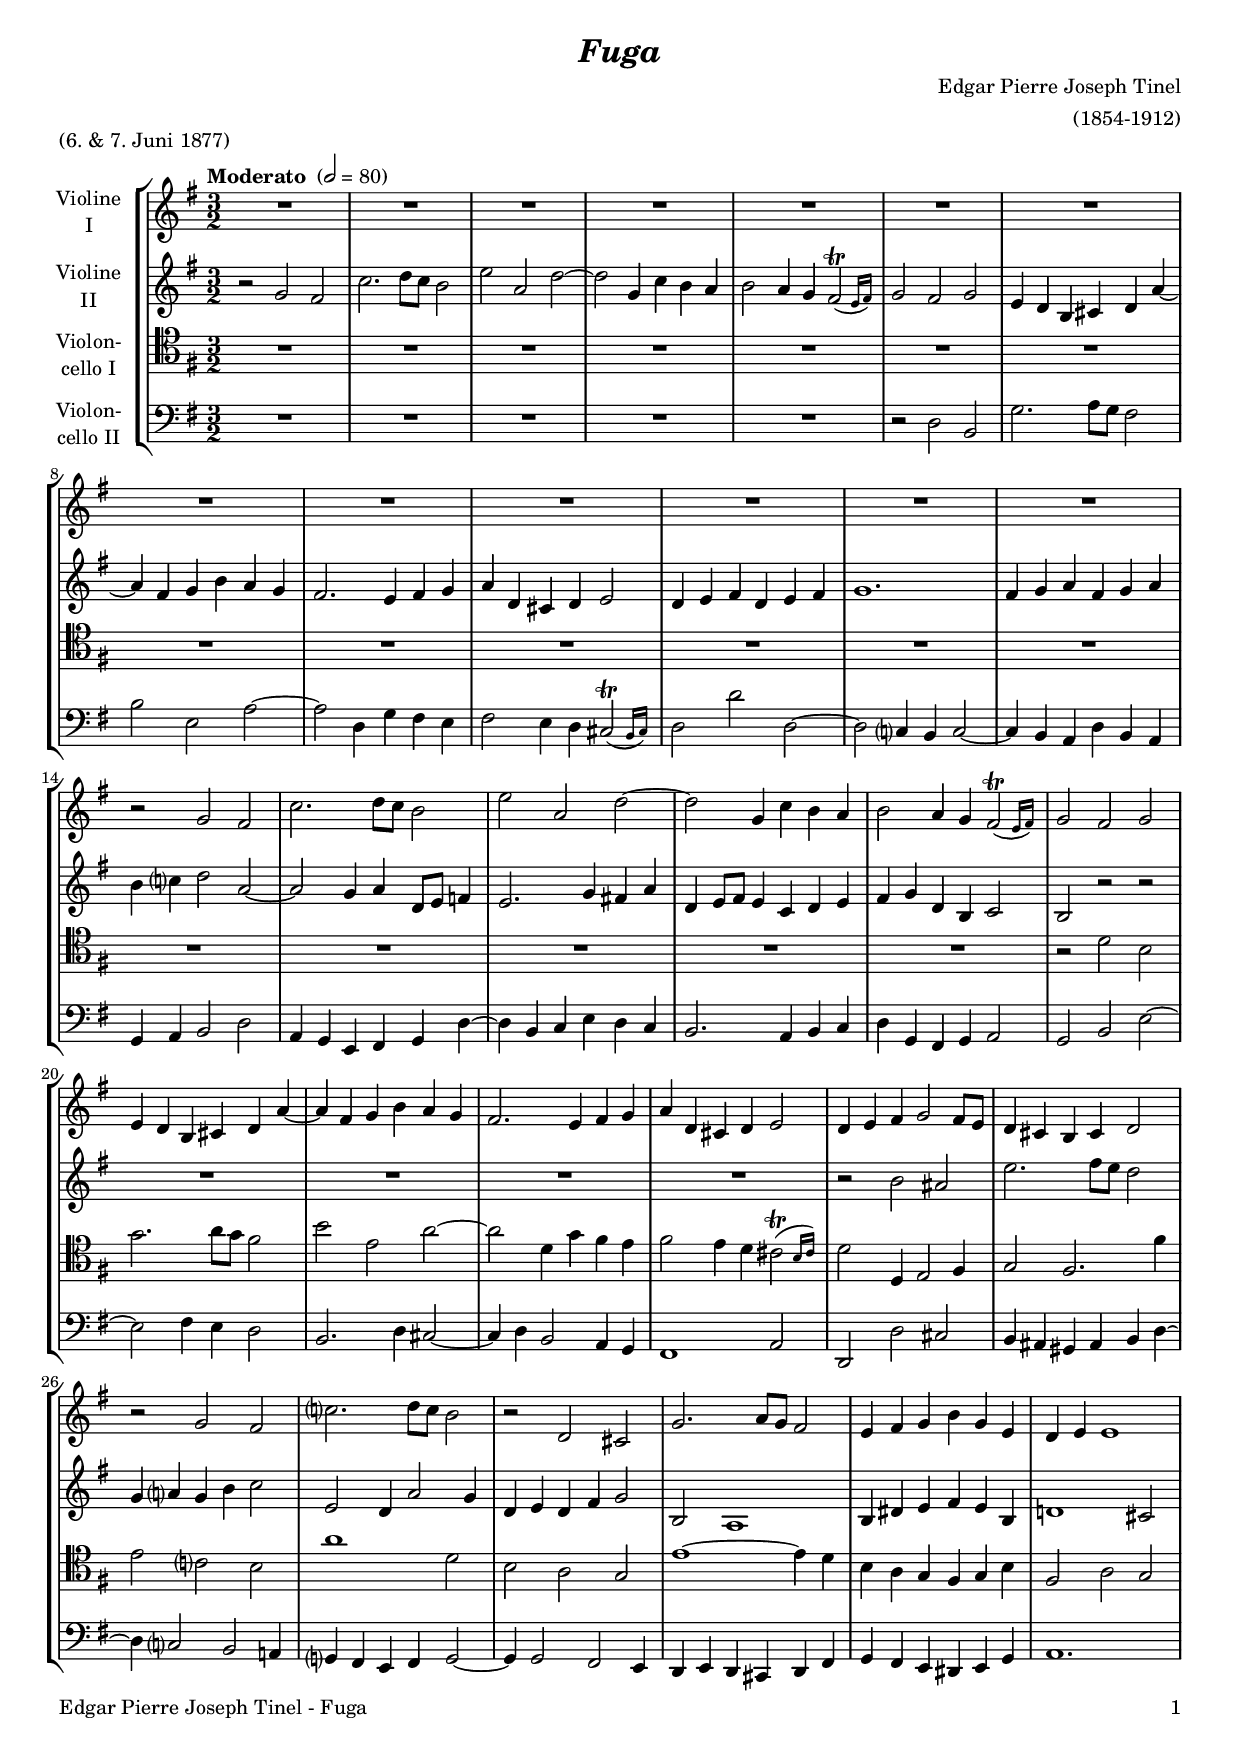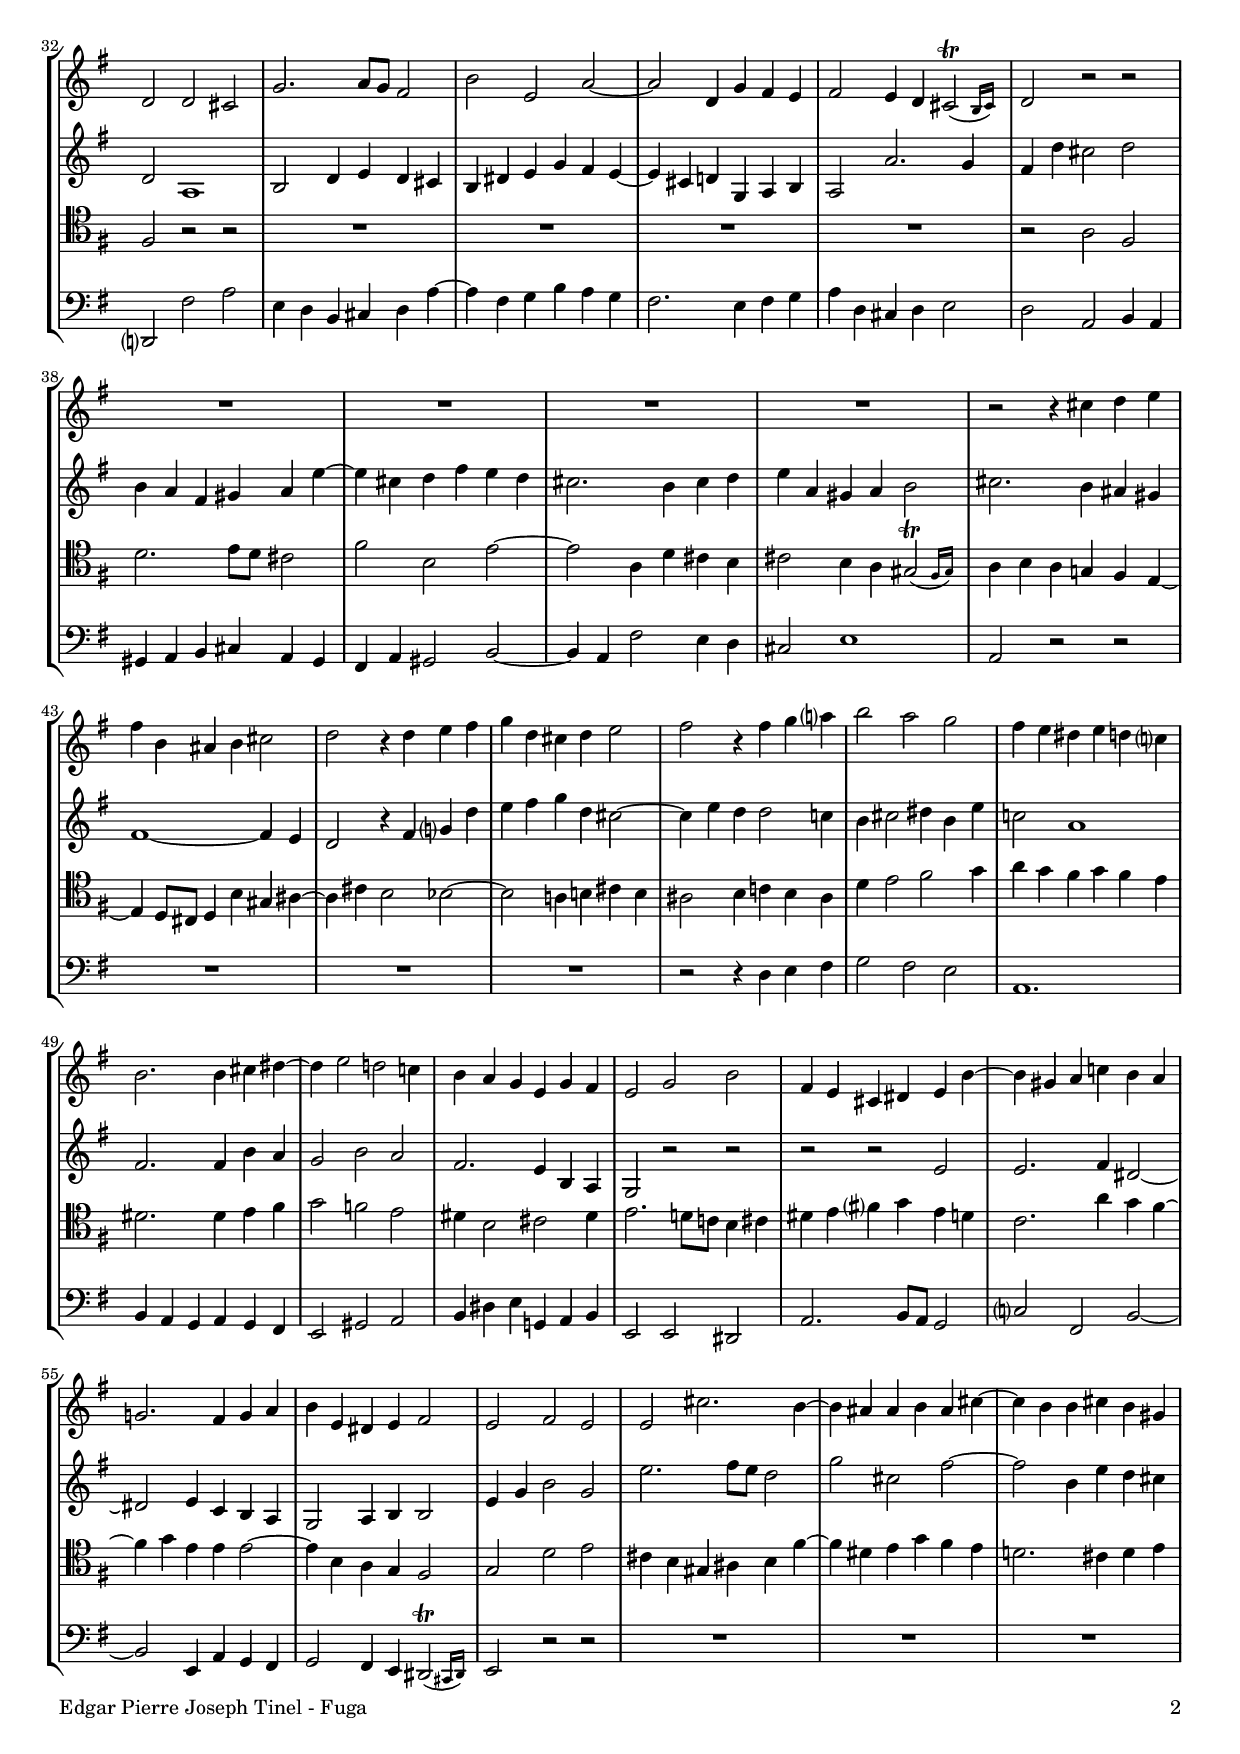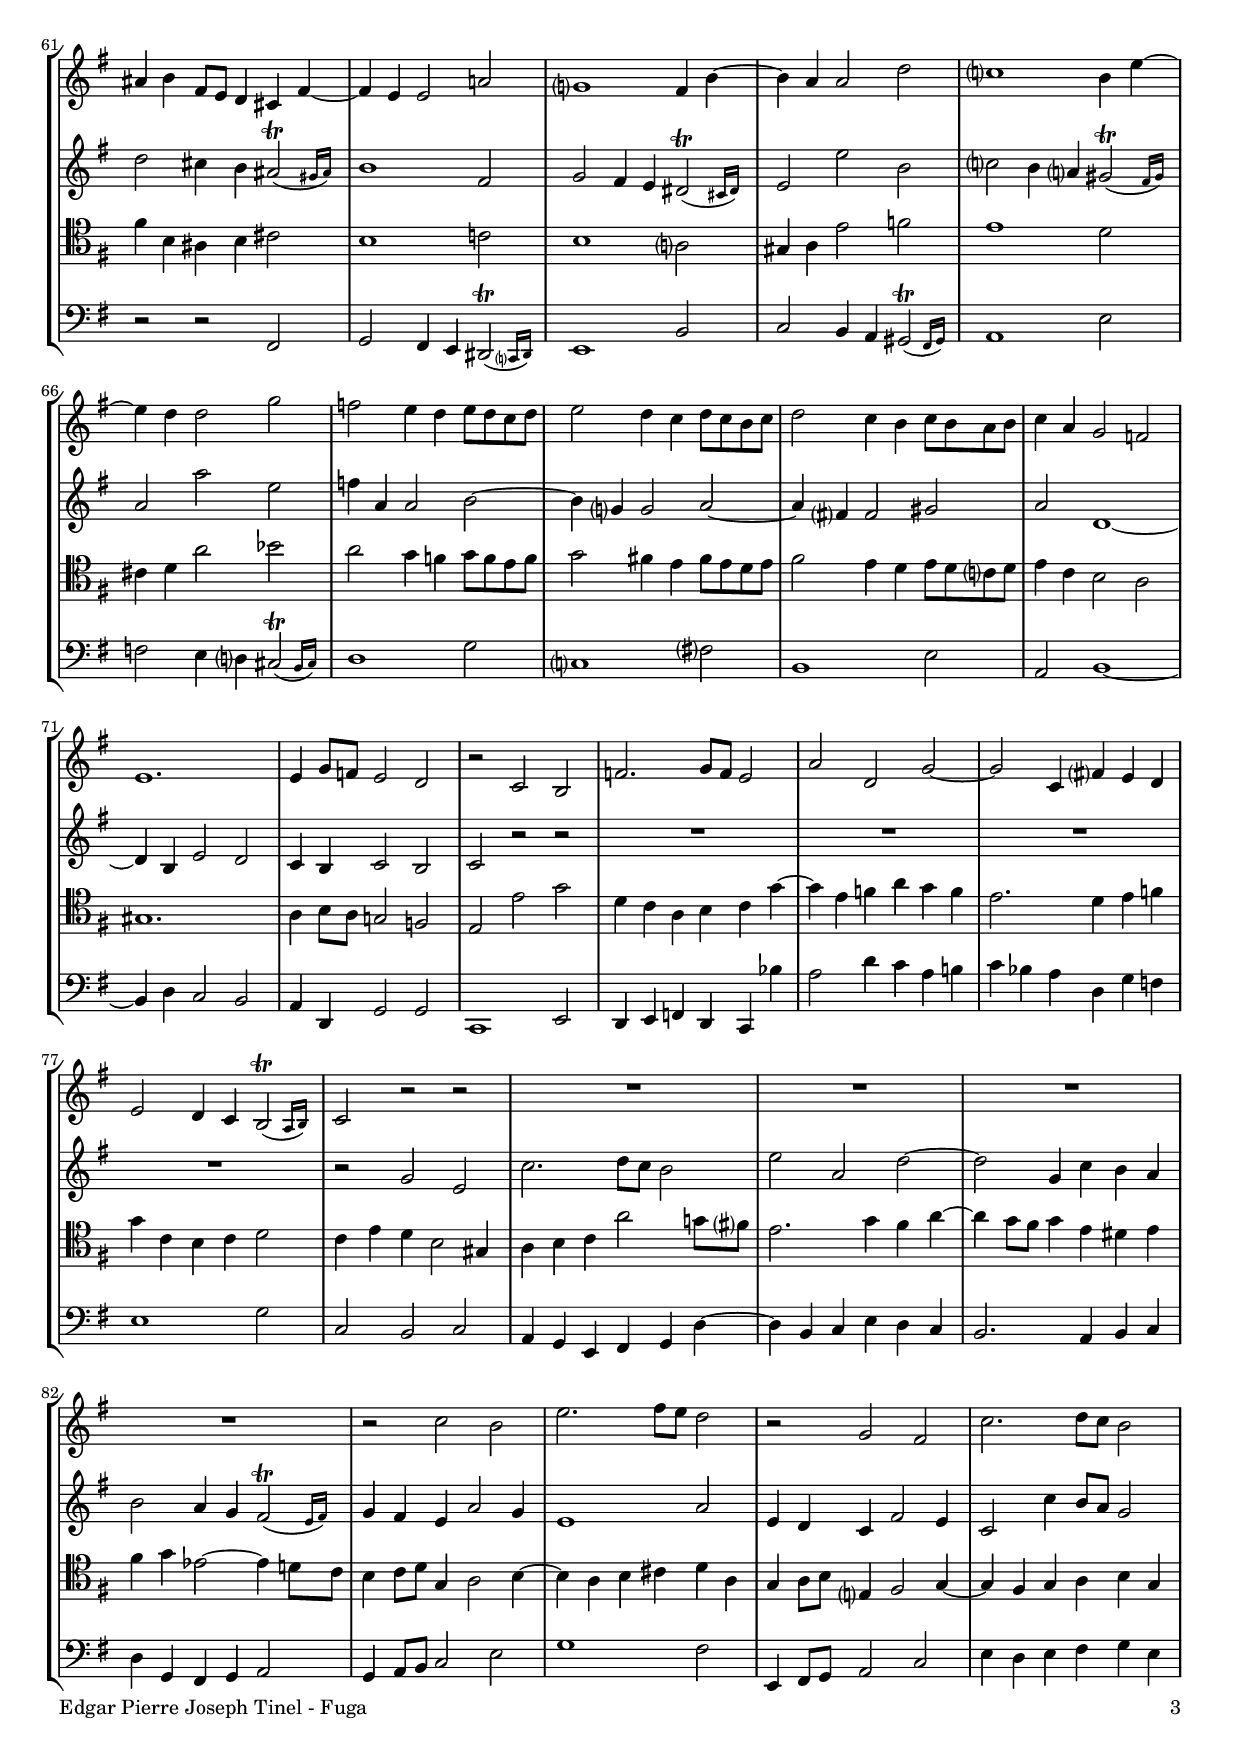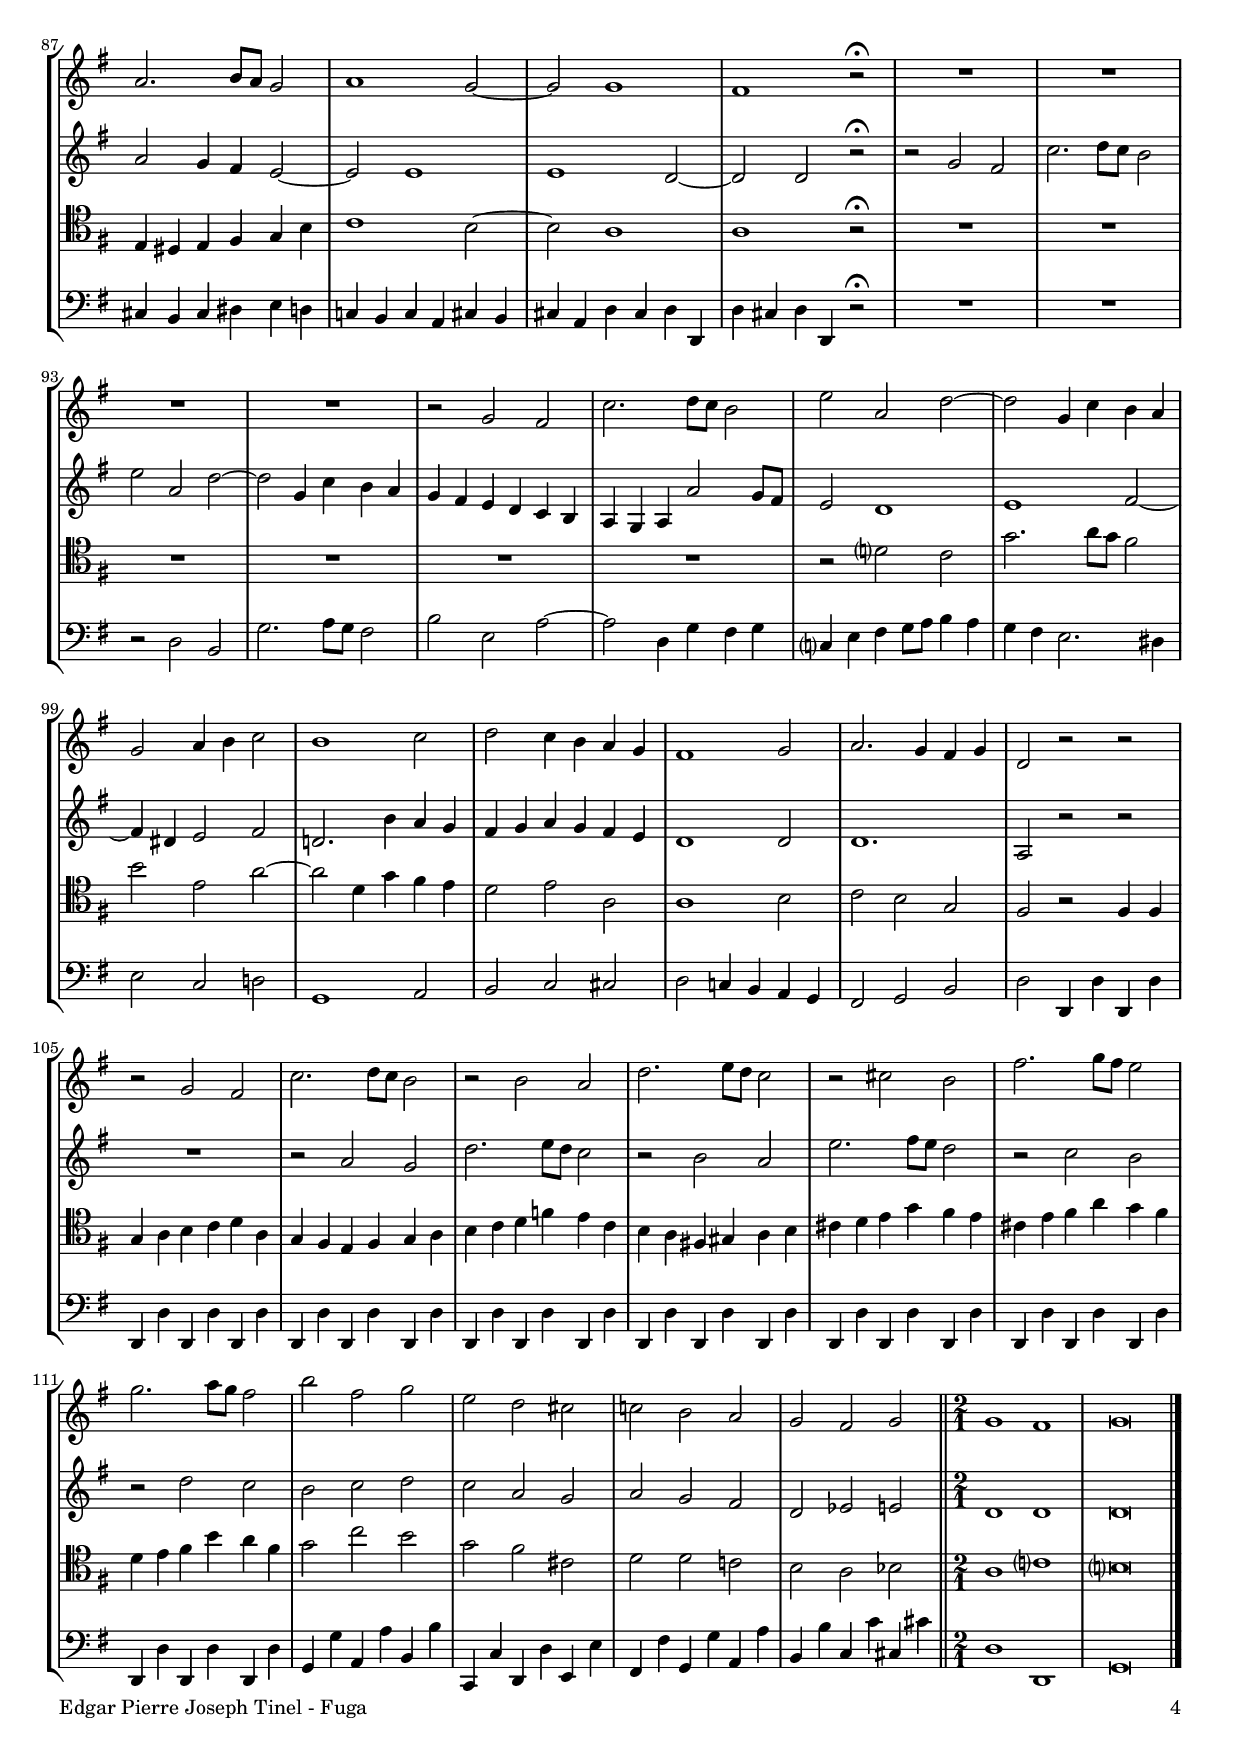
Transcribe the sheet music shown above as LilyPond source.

\version "2.24.1"
\include "deutsch.ly"

#(set-global-staff-size 17.5)

\header {
  title     = \markup \bold \italic "Fuga"
  composer  = "Edgar Pierre Joseph Tinel"
  arranger  = "(1854-1912)"
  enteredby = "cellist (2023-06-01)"
  piece     = "(6. & 7. Juni 1877)"
}

voiceconsts = {
  \key g \major
  \time 3/2
  \clef "treble"
%  \numericTimeSignature
  \compressEmptyMeasures
  % Set default beaming for all staves
  \set Timing.beamExceptions = #'()
  \set Timing.baseMoment     = #(ly:make-moment 1 4)
  \set Timing.beatStructure  = #'(1 1 1)
  \tempo "Moderato " 2=80
}

mist = "string ensemble 1"
mivl = "violin"
miba = "cello"
mipz = "pizzicato strings"

dcaf = \mark \markup \box \italic "D.C. al Fine"
fine = \mark \markup \box \italic "Fine"

va = \relative c'' {
  \voiceconsts

  R1.*13
  r2 g fis
  c'2. d8 c h2
  e a, d~
  d g,4 c h a

  h2 a4 g \afterGrace fis2(\trill { e16[ fis]) }
  g2 fis g
  e4 d h cis d a'~
  a fis g h a g
  fis2. e4 fis g
  a d, cis d e2

  d4 e fis g2 fis8 e
  d4 cis h cis d2
  r g fis
  c'?2. d8 c h2
  r d, cis
  g'2. a8 g fis2

  e4 fis g h g e
  d e e1
  d2 d cis
  g'2. a8 g fis2
  h e, a~
  a d,4 g fis e

  fis2 e4 d \afterGrace cis2(\trill { h16[ cis]) }
  d2 r r
  R1.*4
  r2 r4 cis' d e
  fis h, ais h cis2
  d r4 d e fis
  g d cis d e2
  fis
  r4 fis g a?
  h2 a g

  fis4 e dis e d c?
  h2. h4 cis dis~
  dis e2 d c!4
  h a g e g fis
  e2 g h
  fis4 e cis dis e h'~

  h gis a c! h a
  g!2. fis4 g a
  h e, dis e fis2
  e fis e
  e cis'2. h4~
  h ais ais h ais cis~

  cis h h cis h gis
  ais h fis8 e d4 cis fis~
  fis e e2 a!
  g?1 fis4 h~
  h a a2 d
  c?1 h4 e~

  e d d2 g
  f e4 d e8 d c d
  e2 d4 c d8 c h c
  d2 c4 h c8 h a h
  c4 a g2 f
  e1.

  e4 g8 f e2 d
  r c h
  f'2. g8 f e2
  a d, g~
  g c,4 fis? e d
  e2 d4 c \afterGrace h2(\trill { a16[ h]) }

  c2 r r
  R1.*4
  r2 c' h

  e2. fis8 e d2
  r g, fis
  c'2. d8 c h2
  a2. h8 a g2
  a1 g2~
  g g1

  fis r2\fermata
  R1.*4 r2 g fis

  c'2. d8 c h2
  e a, d~
  d g,4 c h a
  g2 a4 h c2
  h1 c2
  d2 c4 h a g

  fis1 g2
  a2. g4 fis g
  d2 r r
  r g fis
  c'2. d8 c h2
  r h a

  d2. e8 d c2
  r cis h
  fis'2. g8 fis e2
  g2. a8 g fis2
  h fis g
  e d cis

  c! h a
  g fis g \bar "||" \time 2/1
  g1 fis
  g\breve \bar "|."
}

vb = \relative c'' {
  \voiceconsts

  r2 g fis
  c'2. d8 c h2
  e a, d~
  d g,4 c h a
  h2 a4 g \afterGrace fis2(\trill { e16[ fis]) }

  g2 fis g
  e4 d h cis d a'~
  a fis g h a g
  fis2. e4 fis g
  a d, cis d e2
  d4 e fis d e fis

  g1.
  fis4 g a fis g a
  h c? d2 a~
  a g4 a d,8 e f4
  e2. g4 fis! a
  d, e8 fis e4 c d e

  fis g d h c2
  h r r
  R1.*4
  r2 h' ais
  e'2. fis8 e d2
  g,4 a? g h c2
  e, d4 a'2 g4
  d e d fis g2
  h, a1

  h4 dis e fis e h
  d!1 cis2
  d a1
  h2 d4 e d cis
  h dis e g fis e~
  e cis d! g, a h

  a2 a'2. g4
  fis d' cis2 d
  h4 a fis gis a e'~
  e cis d fis e d
  cis2. h4 cis d
  e a, gis a h2

  cis2. h4 ais gis
  fis1~ fis4 e
  d2 r4 fis g? d'
  e fis g d cis2~
  cis4 e d d2 c4
  h cis2 dis4 h e

  c!2 a1
  fis2. fis4 h a
  g2 h a
  fis2. e4 h a
  g2 r r
  r r e'

  e2. fis4 dis2~
  dis e4 c h a
  g2 a4 h h2
  e4 g h2 g
  e'2. fis8 e d2
  g cis,2 fis~

  fis h,4 e d cis
  d2 cis4 h \afterGrace ais2(\trill { gis16[ ais]) }
  h1 fis2
  g fis4 e \afterGrace dis2(\trill { cis16[ dis]) }
  e2 e' h
  c? h4 a? \afterGrace gis2(\trill { fis16[ gis]) }

  a2 a' e
  f4 a, a2 h~
  h4 g? g2 a~
  a4 fis? fis2 gis
  a d,1~
  d4 h e2 d

  c4 h c2 h
  c r r
  R1.*4

  r2 g' e
  c'2. d8 c h2
  e a, d~
  d g,4 c h a
  h2 a4 g \afterGrace fis2(\trill { e16[ fis]) }
  g4 fis e a2 g4

  e1 a2
  e4 d c fis2 e4
  c2 c'4 h8 a g2
  a g4 fis e2~
  e e1
  e d2~

  d d r\fermata
  r g fis
  c'2. d8 c h2
  e a, d~
  d g,4 c h a
  g fis e d c h

  a g a a'2 g8 fis
  e2 d1
  e fis2~
  fis4 dis e2 fis
  d!2. h'4 a g
  fis g a g fis e

  d1 d2
  d1.
  a2 r r
  R1.
  r2 a' g
  d'2. e8 d c2
  
  r h a
  e'2. fis8 e d2
  r c h
  r d c
  h c d
  c a g

  a g fis
  d es e \bar "||" \time 2/1
  d1 d
  d\breve \bar "|."
}

vc = \relative c' {
  \voiceconsts
  \clef "tenor"

  R1.*18
  r2 d h
  g'2. a8 g fis2
  h e, a~
  a d,4 g fis e
  fis2 e4 d \afterGrace cis2(\trill { h16[ cis]) }

  d2 d,4 e2 fis4
  g2 fis2. fis'4
  e2 c? h
  
  a'1 d,2
  h a g
  e'1~ e4 d

  h a g fis g h
  fis2 a g
  fis r r
  R1.*4
  r2 a fis
  d'2. e8 d cis2
  fis h, e~
  e a,4 d cis h
  cis2 h4 a \afterGrace gis2(\trill { fis16[ gis]) }

  a4 h a g! fis e~
  e d8 cis d4 h' gis ais~
  ais cis h2 b~
  b a!4 h cis h
  ais2 h4 c! h ais
  d e2 fis g4

  a g fis g fis e
  dis2. dis4 e fis
  g2 f e
  dis4 h2 cis dis4
  e2. d!8 c! h4 cis
  dis e fis? g e d

  c2. a'4 g fis~
  fis g e e e2~
  e4 h a g fis2
  g d' e
  cis4 h gis ais h fis'~
  fis dis e g fis e

  d!2. cis4 d e
  fis h, ais h cis2
  h1 c!2
  h1 a?2
  gis4 a e'2 f
  e1 d2

  cis4 d a'2 b
  a g4 f g8 f e f
  g2 fis!4 e fis8 e d e
  fis2 e4 d e8 d c? d
  e4 c h2 a
  gis1.

  a4 h8 a g!2 f
  e e' g
  d4 c a h c g'~
  g e f a g f
  e2. d4 e f
  g c, h c d2

  c4 e d h2 gis4
  a h c a'2 g!8 fis?
  e2. g4 fis a~
  a g8 fis g4 e dis e
  fis g es2~ es4 d!8 c
  h4 c8 d g,4 a2 h4~

  h a h cis d a
  g a8 h e,?4 fis2 g4~
  g fis g a h g
  e dis e fis g h
  c1 h2~
  h a1

  a r2\fermata
  R1.*6
  r2 d? c
  g'2. a8 g fis2
  h e, a~
  a d,4 g fis e
  d2 e a,

  a1 h2
  c h g
  fis r fis4 fis
  g a h c d a
  g fis e fis g a
  h c d f e c

  h a fis! gis a h
  cis d e g fis e
  cis e fis a g fis
  d e fis h a fis
  g2 c h
  g fis cis

  d d c!
  h a b \bar "||" \time 2/1
  a1 c?
  h?\breve \bar "|."
}

vd = \relative c {
  \voiceconsts
  \clef "bass"

  R1.*5
  r2 d h
  g'2. a8 g fis2
  h e, a~
  a d,4 g fis e
  fis2 e4 d \afterGrace cis2(\trill { h16[ cis]) }
  d2 d' d,~

  d c?4 h c2~
  c4 h a d h a
  g a h2 d
  a4 g e fis g d'~
  d h c e d c
  h2. a4 h c

  d g, fis g a2
  g h e~
  e fis4 e d2
  h2. d4 cis2~
  cis4 d h2 a4 g
  fis1 a2

  d, d' cis
  h4 ais gis ais h d~
  d c?2 h a!4
  g? fis e fis g2~
  g4 g2 fis e4
  d e d cis d fis

  g fis e dis e g
  a1.
  d,?2 fis' a
  e4 d h cis d a'~
  a fis g h a g
  fis2. e4 fis g

  a d, cis d e2
  d a h4 a
  gis a h cis a gis
  fis a gis2 h~
  h4 a fis'2 e4 d
  cis2 e1

  a,2 r r
  R1.*3
  r2 r4 d e fis
  g2 fis e

  a,1.
  h4 a g a g fis
  e2 gis a
  h4 dis e g,! a h
  e,2 e dis
  a'2. h8 a g2

  c? fis, h~
  h e,4 a g fis
  g2 fis4 e \afterGrace dis2(\trill { cis16[ dis]) }
  e2 r r
  R1.*3

  r2 r fis
  g fis4 e \afterGrace dis2(\trill { c?16[ dis]) }
  e1 h'2
  c h4 a \afterGrace gis2(\trill { fis16[ gis]) }
  a1 e'2

  f e4 d? \afterGrace cis2(\trill { h16[ cis]) }
  d1 g2
  c,?1 fis?2
  h,1 e2
  a, h1~
  h4 d c2 h

  a4 d, g2 g
  c,1 e2
  d4 e f d c b''
  a2 d4 c a h!
  c b a d, g f
  e1 g2

  c, h c
  a4 g e fis g d'~
  d h c e d c
  h2. a4 h c
  d g, fis g a2
  g4 a8 h c2 e

  g1 fis2
  e,4 fis8 g a2 c
  e4 d e fis g e
  cis h cis dis e d
  c! h c a cis h
  cis a d cis d d,

  d' cis d d, r2\fermata
  R1.*2
  r2 d' h
  g'2. a8 g fis2
  h e, a~

  a d,4 g fis g
  c,? e fis g8 a h4 a
  g fis e2. dis4
  e2 c d!
  g,1 a2
  h c cis

  d c!4 h a g
  fis2 g h
  d d,4 d' d, d'
  d, d' d, d' d, d'
  d, d' d, d' d, d'
  d, d' d, d' d, d'

  d, d' d, d' d, d'
  d, d' d, d' d, d'
  d, d' d, d' d, d'
  d, d' d, d' d, d'
  g, g' a, a' h, h'
  c,, c' d, d' e, e'

  fis, fis' g, g' a, a'
  h, h' c, c' cis, cis' \bar "||" \time 2/1
  d,1 d,
  g\breve \bar "|."
}


music = \new StaffGroup <<
      \new Staff {
	\set Staff.midiInstrument = \mivl
	\set Staff.instrumentName = \markup \center-column { "Violine" "I" }
	\transpose g g { \va }
      }

      \new Staff {
	\set Staff.midiInstrument = \mivl
	\set Staff.instrumentName = \markup \center-column { "Violine" "II" }
	\transpose g g { \vb }
      }

      \new Staff {
	\set Staff.midiInstrument = \miba
	\set Staff.instrumentName = \markup \center-column { "Violon-" "cello I" }
	\transpose g g { \vc }
      }

      \new Staff {
	\set Staff.midiInstrument = \miba
	\set Staff.instrumentName = \markup \center-column { "Violon-" "cello II" }
	\transpose g g { \vd }
      }
>>

\book {
   \paper {
    print-page-number = ##t
    print-first-page-number = ##t
    ragged-last-bottom = ##f
    oddHeaderMarkup = \markup \null
    evenHeaderMarkup = \markup \null
    oddFooterMarkup = \markup {
      \fill-line {
        \if \should-print-page-number
        "Edgar Pierre Joseph Tinel - Fuga" \fromproperty #'page:page-number-string
      }
    }
    evenFooterMarkup = \oddFooterMarkup
  } \score {
    \music
    \layout {}
  }

  \score {
    \unfoldRepeats \music

    \midi {
      \context {
        \Score
      }
    }
  }
}